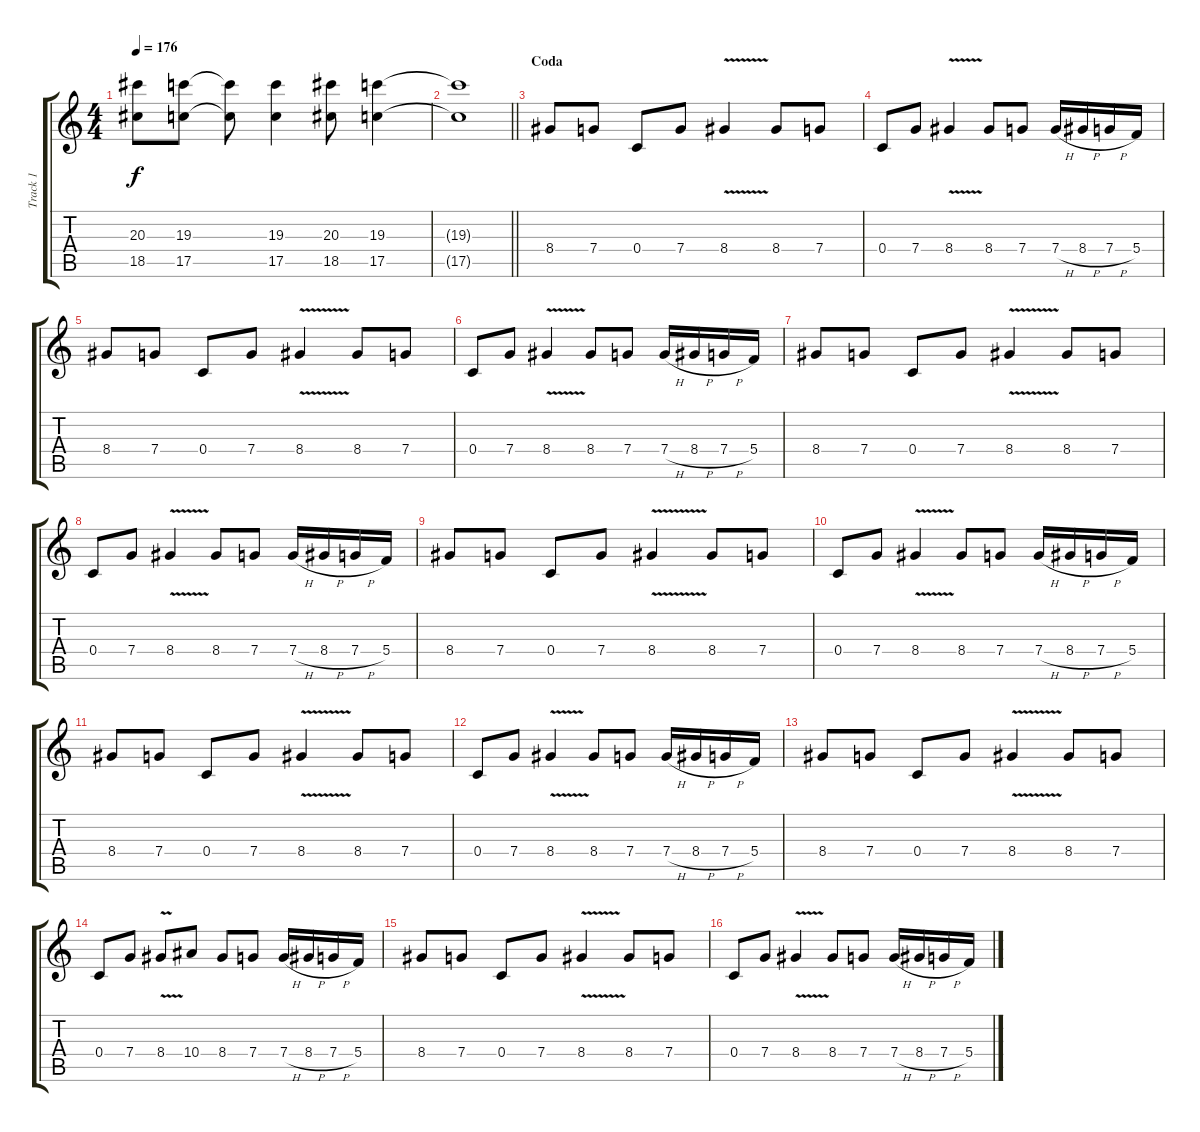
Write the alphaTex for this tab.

\track ("Track 1" "Track 1") {instrument distortionguitar}
\staff {score tabs}
\tuning (D4 A3 F3 C3 G2 C2) {hide}
\ts (4 4)
\tempo 176
\clef g2
\ks c
(20.3 18.5).8{dy f} (19.3 17.5).8 (19.3{t} 17.5{t}).8 (19.3 17.5).4 (20.3 18.5).8 (19.3 17.5).4 |
\barLineRight lightlight
(19.3{t} 17.5{t}).1 |
\section ("" "Coda")
8.4.8 7.4.8 0.4.8 7.4.8 8.4{v}.4 8.4.8 7.4.8 |
0.4.8 7.4.8 8.4{v}.4 8.4.8 7.4.8 7.4{h}.16 8.4{h}.16 7.4{h}.16 5.4.16 |
8.4.8 7.4.8 0.4.8 7.4.8 8.4{v}.4 8.4.8 7.4.8 |
0.4.8 7.4.8 8.4{v}.4 8.4.8 7.4.8 7.4{h}.16 8.4{h}.16 7.4{h}.16 5.4.16 |
8.4.8 7.4.8 0.4.8 7.4.8 8.4{v}.4 8.4.8 7.4.8 |
0.4.8 7.4.8 8.4{v}.4 8.4.8 7.4.8 7.4{h}.16 8.4{h}.16 7.4{h}.16 5.4.16 |
8.4.8 7.4.8 0.4.8 7.4.8 8.4{v}.4 8.4.8 7.4.8 |
0.4.8 7.4.8 8.4{v}.4 8.4.8 7.4.8 7.4{h}.16 8.4{h}.16 7.4{h}.16 5.4.16 |
8.4.8 7.4.8 0.4.8 7.4.8 8.4{v}.4 8.4.8 7.4.8 |
0.4.8 7.4.8 8.4{v}.4 8.4.8 7.4.8 7.4{h}.16 8.4{h}.16 7.4{h}.16 5.4.16 |
8.4.8 7.4.8 0.4.8 7.4.8 8.4{v}.4 8.4.8 7.4.8 |
0.4.8 7.4.8 8.4{v}.8 10.4.8 8.4.8 7.4.8 7.4{h}.16 8.4{h}.16 7.4{h}.16 5.4.16 |
8.4.8 7.4.8 0.4.8 7.4.8 8.4{v}.4 8.4.8 7.4.8 |
0.4.8 7.4.8 8.4{v}.4 8.4.8 7.4.8 7.4{h}.16 8.4{h}.16 7.4{h}.16 5.4.16
